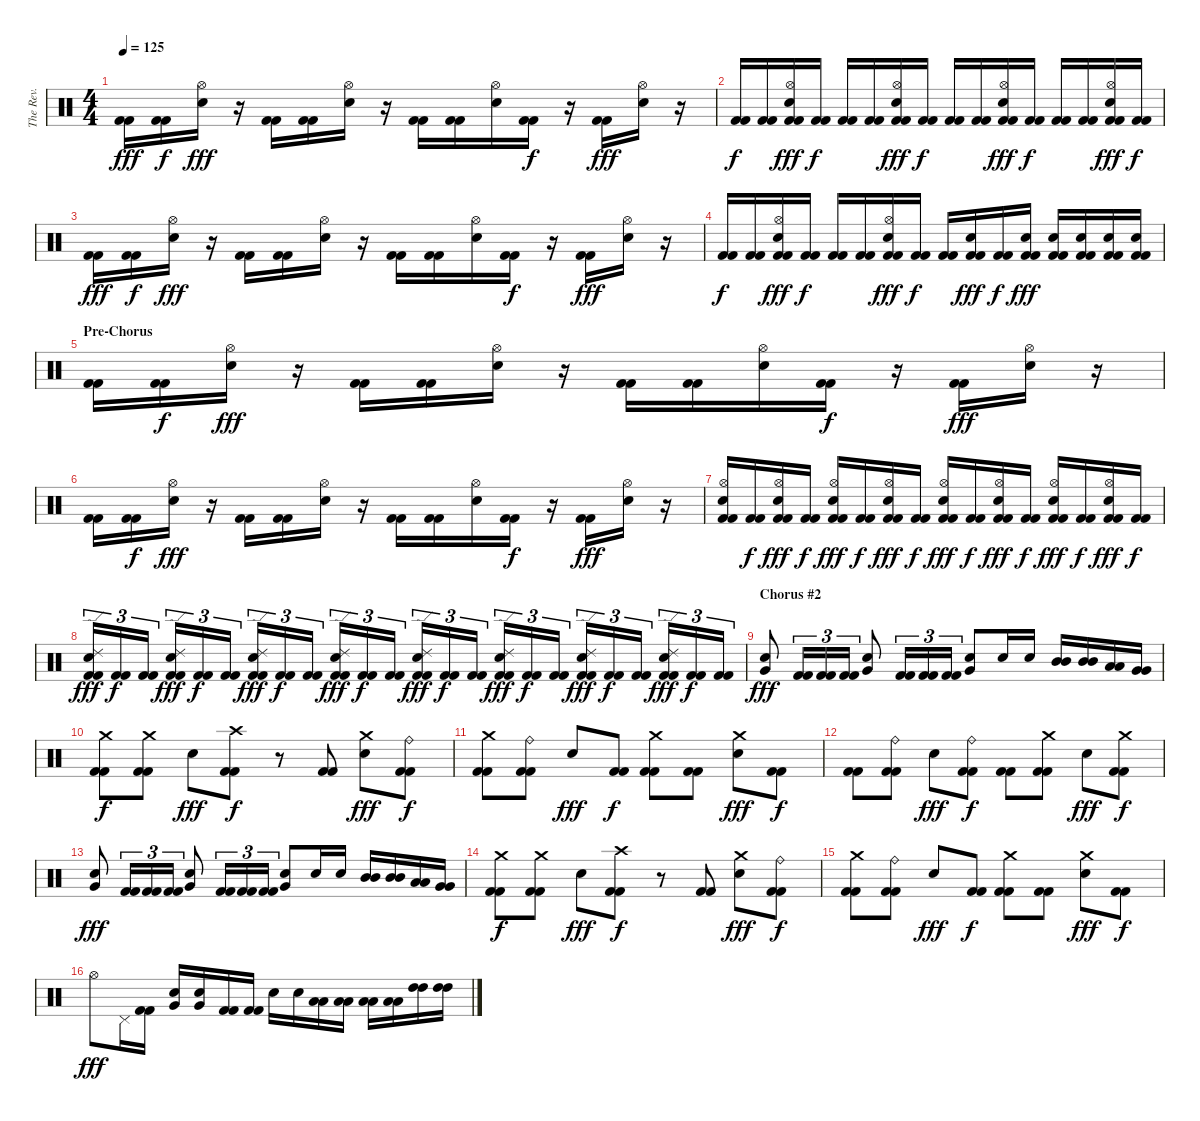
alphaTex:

\track ("The Rev." "The Rev.") {instrument percussion}
\staff {score}
\articulation defaults
\ts (4 4)
\tempo 125
\clef neutral
\ks c
("Kick (hit) 2" "Kick (hit) 2").16{dy fff} ("Kick (hit) 2" "Kick (hit) 2").16{dy f} ("Hi-Hat (open)" "Electric Snare (hit)").16{dy fff} r.16 ("Kick (hit) 2" "Kick (hit) 2").16 ("Kick (hit) 2" "Kick (hit) 2").16 ("Hi-Hat (open)" "Electric Snare (hit)").16 r.16 ("Kick (hit) 2" "Kick (hit) 2").16 ("Kick (hit) 2" "Kick (hit) 2").16 ("Hi-Hat (open)" "Electric Snare (hit)").16 ("Kick (hit) 2" "Kick (hit) 2").16{dy f} r.16 ("Kick (hit) 2" "Kick (hit) 2").16{dy fff} ("Hi-Hat (open)" "Electric Snare (hit)").16 r.16 |
("Kick (hit) 2" "Kick (hit) 2").16{dy f} ("Kick (hit) 2" "Kick (hit) 2").16 ("Hi-Hat (open)" "Electric Snare (hit)" "Kick (hit) 2" "Kick (hit) 2").16{dy fff} ("Kick (hit) 2" "Kick (hit) 2").16{dy f} ("Kick (hit) 2" "Kick (hit) 2").16 ("Kick (hit) 2" "Kick (hit) 2").16 ("Hi-Hat (open)" "Electric Snare (hit)" "Kick (hit) 2" "Kick (hit) 2").16{dy fff} ("Kick (hit) 2" "Kick (hit) 2").16{dy f} ("Kick (hit) 2" "Kick (hit) 2").16 ("Kick (hit) 2" "Kick (hit) 2").16 ("Hi-Hat (open)" "Electric Snare (hit)" "Kick (hit) 2" "Kick (hit) 2").16{dy fff} ("Kick (hit) 2" "Kick (hit) 2").16{dy f} ("Kick (hit) 2" "Kick (hit) 2").16 ("Kick (hit) 2" "Kick (hit) 2").16 ("Hi-Hat (open)" "Electric Snare (hit)" "Kick (hit) 2" "Kick (hit) 2").16{dy fff} ("Kick (hit) 2" "Kick (hit) 2").16{dy f} |
("Kick (hit) 2" "Kick (hit) 2").16{dy fff} ("Kick (hit) 2" "Kick (hit) 2").16{dy f} ("Hi-Hat (open)" "Electric Snare (hit)").16{dy fff} r.16 ("Kick (hit) 2" "Kick (hit) 2").16 ("Kick (hit) 2" "Kick (hit) 2").16 ("Hi-Hat (open)" "Electric Snare (hit)").16 r.16 ("Kick (hit) 2" "Kick (hit) 2").16 ("Kick (hit) 2" "Kick (hit) 2").16 ("Hi-Hat (open)" "Electric Snare (hit)").16 ("Kick (hit) 2" "Kick (hit) 2").16{dy f} r.16 ("Kick (hit) 2" "Kick (hit) 2").16{dy fff} ("Hi-Hat (open)" "Electric Snare (hit)").16 r.16 |
("Kick (hit) 2" "Kick (hit) 2").16{dy f} ("Kick (hit) 2" "Kick (hit) 2").16 ("Hi-Hat (open)" "Electric Snare (hit)" "Kick (hit) 2" "Kick (hit) 2").16{dy fff} ("Kick (hit) 2" "Kick (hit) 2").16{dy f} ("Kick (hit) 2" "Kick (hit) 2").16 ("Kick (hit) 2" "Kick (hit) 2").16 ("Hi-Hat (open)" "Electric Snare (hit)" "Kick (hit) 2" "Kick (hit) 2").16{dy fff} ("Kick (hit) 2" "Kick (hit) 2").16{dy f} ("Kick (hit) 2" "Kick (hit) 2").16 ("Electric Snare (hit)" "Kick (hit) 2" "Kick (hit) 2").16{dy fff} ("Kick (hit) 2" "Kick (hit) 2").16{dy f} ("Electric Snare (hit)" "Kick (hit) 2" "Kick (hit) 2").16{dy fff} ("Electric Snare (hit)" "Kick (hit) 2" "Kick (hit) 2").16 ("Electric Snare (hit)" "Kick (hit) 2" "Kick (hit) 2").16 ("Electric Snare (hit)" "Kick (hit) 2" "Kick (hit) 2").16 ("Electric Snare (hit)" "Kick (hit) 2" "Kick (hit) 2").16 |
\section ("" "Pre-Chorus")
("Kick (hit) 2" "Kick (hit) 2").16 ("Kick (hit) 2" "Kick (hit) 2").16{dy f} ("Hi-Hat (open)" "Electric Snare (hit)").16{dy fff} r.16 ("Kick (hit) 2" "Kick (hit) 2").16 ("Kick (hit) 2" "Kick (hit) 2").16 ("Hi-Hat (open)" "Electric Snare (hit)").16 r.16 ("Kick (hit) 2" "Kick (hit) 2").16 ("Kick (hit) 2" "Kick (hit) 2").16 ("Hi-Hat (open)" "Electric Snare (hit)").16 ("Kick (hit) 2" "Kick (hit) 2").16{dy f} r.16 ("Kick (hit) 2" "Kick (hit) 2").16{dy fff} ("Hi-Hat (open)" "Electric Snare (hit)").16 r.16 |
("Kick (hit) 2" "Kick (hit) 2").16 ("Kick (hit) 2" "Kick (hit) 2").16{dy f} ("Hi-Hat (open)" "Electric Snare (hit)").16{dy fff} r.16 ("Kick (hit) 2" "Kick (hit) 2").16 ("Kick (hit) 2" "Kick (hit) 2").16 ("Hi-Hat (open)" "Electric Snare (hit)").16 r.16 ("Kick (hit) 2" "Kick (hit) 2").16 ("Kick (hit) 2" "Kick (hit) 2").16 ("Hi-Hat (open)" "Electric Snare (hit)").16 ("Kick (hit) 2" "Kick (hit) 2").16{dy f} r.16 ("Kick (hit) 2" "Kick (hit) 2").16{dy fff} ("Hi-Hat (open)" "Electric Snare (hit)").16 r.16 |
("Hi-Hat (open)" "Electric Snare (hit)" "Kick (hit) 2" "Kick (hit) 2").16 ("Kick (hit) 2" "Kick (hit) 2").16{dy f} ("Hi-Hat (open)" "Electric Snare (hit)" "Kick (hit) 2" "Kick (hit) 2").16{dy fff} ("Kick (hit) 2" "Kick (hit) 2").16{dy f} ("Hi-Hat (open)" "Electric Snare (hit)" "Kick (hit) 2" "Kick (hit) 2").16{dy fff} ("Kick (hit) 2" "Kick (hit) 2").16{dy f} ("Hi-Hat (open)" "Electric Snare (hit)" "Kick (hit) 2" "Kick (hit) 2").16{dy fff} ("Kick (hit) 2" "Kick (hit) 2").16{dy f} ("Hi-Hat (open)" "Electric Snare (hit)" "Kick (hit) 2" "Kick (hit) 2").16{dy fff} ("Kick (hit) 2" "Kick (hit) 2").16{dy f} ("Hi-Hat (open)" "Electric Snare (hit)" "Kick (hit) 2" "Kick (hit) 2").16{dy fff} ("Kick (hit) 2" "Kick (hit) 2").16{dy f} ("Hi-Hat (open)" "Electric Snare (hit)" "Kick (hit) 2" "Kick (hit) 2").16{dy fff} ("Kick (hit) 2" "Kick (hit) 2").16{dy f} ("Hi-Hat (open)" "Electric Snare (hit)" "Kick (hit) 2" "Kick (hit) 2").16{dy fff} ("Kick (hit) 2" "Kick (hit) 2").16{dy f} |
("Ride (edge) 2" "Electric Snare (hit)" "Kick (hit) 2" "Kick (hit) 2").16{tu (3 2) dy fff} ("Kick (hit) 2" "Kick (hit) 2").16{tu (3 2) dy f} ("Kick (hit) 2" "Kick (hit) 2").16{tu (3 2)} ("Ride (edge) 2" "Electric Snare (hit)" "Kick (hit) 2" "Kick (hit) 2").16{tu (3 2) dy fff} ("Kick (hit) 2" "Kick (hit) 2").16{tu (3 2) dy f} ("Kick (hit) 2" "Kick (hit) 2").16{tu (3 2)} ("Ride (edge) 2" "Electric Snare (hit)" "Kick (hit) 2" "Kick (hit) 2").16{tu (3 2) dy fff} ("Kick (hit) 2" "Kick (hit) 2").16{tu (3 2) dy f} ("Kick (hit) 2" "Kick (hit) 2").16{tu (3 2)} ("Ride (edge) 2" "Electric Snare (hit)" "Kick (hit) 2" "Kick (hit) 2").16{tu (3 2) dy fff} ("Kick (hit) 2" "Kick (hit) 2").16{tu (3 2) dy f} ("Kick (hit) 2" "Kick (hit) 2").16{tu (3 2)} ("Ride (edge) 2" "Electric Snare (hit)" "Kick (hit) 2" "Kick (hit) 2").16{tu (3 2) dy fff} ("Kick (hit) 2" "Kick (hit) 2").16{tu (3 2) dy f} ("Kick (hit) 2" "Kick (hit) 2").16{tu (3 2)} ("Ride (edge) 2" "Electric Snare (hit)" "Kick (hit) 2" "Kick (hit) 2").16{tu (3 2) dy fff} ("Kick (hit) 2" "Kick (hit) 2").16{tu (3 2) dy f} ("Kick (hit) 2" "Kick (hit) 2").16{tu (3 2)} ("Ride (edge) 2" "Electric Snare (hit)" "Kick (hit) 2" "Kick (hit) 2").16{tu (3 2) dy fff} ("Kick (hit) 2" "Kick (hit) 2").16{tu (3 2) dy f} ("Kick (hit) 2" "Kick (hit) 2").16{tu (3 2)} ("Ride (edge) 2" "Electric Snare (hit)" "Kick (hit) 2" "Kick (hit) 2").16{tu (3 2) dy fff} ("Kick (hit) 2" "Kick (hit) 2").16{tu (3 2) dy f} ("Kick (hit) 2" "Kick (hit) 2").16{tu (3 2)} |
\section ("" "Chorus #2")
("Electric Snare (hit)" "Very Low Tom (hit)").8{dy fff} ("Kick (hit) 2" "Kick (hit) 2").16{tu (3 2)} ("Kick (hit) 2" "Kick (hit) 2").16{tu (3 2)} ("Kick (hit) 2" "Kick (hit) 2").16{tu (3 2)} ("Electric Snare (hit)" "Very Low Tom (hit)").8 ("Kick (hit) 2" "Kick (hit) 2").16{tu (3 2)} ("Kick (hit) 2" "Kick (hit) 2").16{tu (3 2)} ("Kick (hit) 2" "Kick (hit) 2").16{tu (3 2)} ("Electric Snare (hit)" "Very Low Tom (hit)").8 "Electric Snare (hit)".16 "Electric Snare (hit)".16 ("Mid Tom (hit)" "Mid Tom (hit)").16 ("Mid Tom (hit)" "Mid Tom (hit)").16 ("Low Tom (hit)" "Low Tom (hit)").16 ("Very Low Tom (hit)" "Very Low Tom (hit)").16 |
("Crash medium (hit)" "Kick (hit) 2" "Kick (hit) 2").8{dy f} ("Crash medium (hit)" "Kick (hit) 2" "Kick (hit) 2").8 "Electric Snare (hit)".8{dy fff} ("Crash high (hit)" "Kick (hit) 2" "Kick (hit) 2").8{dy f} r.8 ("Kick (hit) 2" "Kick (hit) 2").8 ("Crash medium (hit)" "Electric Snare (hit)").8{dy fff} ("Ride (bell)" "Kick (hit) 2" "Kick (hit) 2").8{dy f} |
("Crash medium (hit)" "Kick (hit) 2" "Kick (hit) 2").8 ("Ride (bell)" "Kick (hit) 2" "Kick (hit) 2").8 "Electric Snare (hit)".8{dy fff} ("Kick (hit) 2" "Kick (hit) 2").8{dy f} ("Crash medium (hit)" "Kick (hit) 2" "Kick (hit) 2").8 ("Kick (hit) 2" "Kick (hit) 2").8 ("Crash medium (hit)" "Electric Snare (hit)").8{dy fff} ("Kick (hit) 2" "Kick (hit) 2").8{dy f} |
("Kick (hit) 2" "Kick (hit) 2").8 ("Ride (bell)" "Kick (hit) 2" "Kick (hit) 2").8 "Electric Snare (hit)".8{dy fff} ("Ride (bell)" "Kick (hit) 2" "Kick (hit) 2").8{dy f} ("Kick (hit) 2" "Kick (hit) 2").8 ("Crash medium (hit)" "Kick (hit) 2" "Kick (hit) 2").8 "Electric Snare (hit)".8{dy fff} ("Crash medium (hit)" "Kick (hit) 2" "Kick (hit) 2").8{dy f} |
("Electric Snare (hit)" "Very Low Tom (hit)").8{dy fff} ("Kick (hit) 2" "Kick (hit) 2").16{tu (3 2)} ("Kick (hit) 2" "Kick (hit) 2").16{tu (3 2)} ("Kick (hit) 2" "Kick (hit) 2").16{tu (3 2)} ("Electric Snare (hit)" "Very Low Tom (hit)").8 ("Kick (hit) 2" "Kick (hit) 2").16{tu (3 2)} ("Kick (hit) 2" "Kick (hit) 2").16{tu (3 2)} ("Kick (hit) 2" "Kick (hit) 2").16{tu (3 2)} ("Electric Snare (hit)" "Very Low Tom (hit)").8 "Electric Snare (hit)".16 "Electric Snare (hit)".16 ("Mid Tom (hit)" "Mid Tom (hit)").16 ("Mid Tom (hit)" "Mid Tom (hit)").16 ("Low Tom (hit)" "Low Tom (hit)").16 ("Very Low Tom (hit)" "Very Low Tom (hit)").16 |
("Crash medium (hit)" "Kick (hit) 2" "Kick (hit) 2").8{dy f} ("Crash medium (hit)" "Kick (hit) 2" "Kick (hit) 2").8 "Electric Snare (hit)".8{dy fff} ("Crash high (hit)" "Kick (hit) 2" "Kick (hit) 2").8{dy f} r.8 ("Kick (hit) 2" "Kick (hit) 2").8 ("Crash medium (hit)" "Electric Snare (hit)").8{dy fff} ("Ride (bell)" "Kick (hit) 2" "Kick (hit) 2").8{dy f} |
("Crash medium (hit)" "Kick (hit) 2" "Kick (hit) 2").8 ("Ride (bell)" "Kick (hit) 2" "Kick (hit) 2").8 "Electric Snare (hit)".8{dy fff} ("Kick (hit) 2" "Kick (hit) 2").8{dy f} ("Crash medium (hit)" "Kick (hit) 2" "Kick (hit) 2").8 ("Kick (hit) 2" "Kick (hit) 2").8 ("Crash medium (hit)" "Electric Snare (hit)").8{dy fff} ("Kick (hit) 2" "Kick (hit) 2").8{dy f} |
"Hi-Hat (open)".8{dy fff} "Pedal Hi-Hat (hit)".16 ("Kick (hit) 2" "Kick (hit) 2").16 ("Very Low Tom (hit)" "Electric Snare (hit)").16 ("Very Low Tom (hit)" "Electric Snare (hit)").16 ("Kick (hit) 2" "Kick (hit) 2").16 ("Kick (hit) 2" "Kick (hit) 2").16 "Electric Snare (hit)".16 "Electric Snare (hit)".16 ("Low Tom (hit)" "Low Tom (hit)").16 ("Low Tom (hit)" "Low Tom (hit)").16 ("Low Tom (hit)" "Low Tom (hit)").16 ("Low Tom (hit)" "Low Tom (hit)").16 ("High Tom (hit)" "High Tom (hit)").16 ("High Tom (hit)" "High Tom (hit)").16
